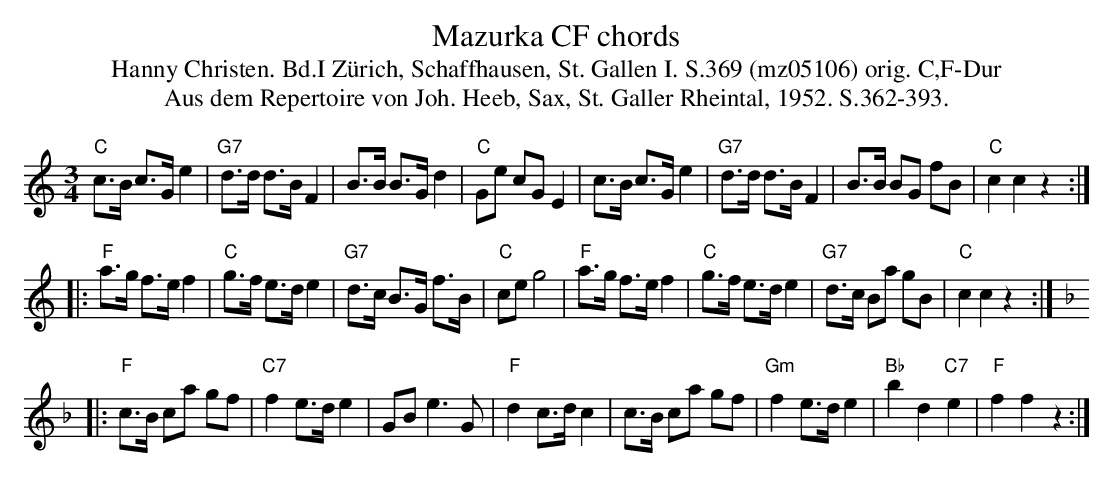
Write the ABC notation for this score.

X:1
T: Mazurka CF chords
T:Hanny Christen. Bd.I Zürich, Schaffhausen, St. Gallen I. S.369 (mz05106) orig. C,F-Dur
T: Aus dem Repertoire von Joh. Heeb, Sax, St. Galler Rheintal, 1952. S.362-393.
M:3/4
L:1/8
K:C %%MIDI gchordon
"C"c>B c>G e2 | "G7"d>d d>B F2 | B>B B>G d2 | "C"Ge cG E2 | c>B c>G e2 | "G7"d>d d>B F2 | B>B BG fB | "C"c2c2z2 ::
"F"a>g f>ef2 | "C"g>f e>de2 | "G7"d>c B>G f>B | "C"ceg4 | "F"a>g f>ef2 | "C"g>f e>de2 | "G7"d>c Ba gB | "C"c2c2z2:: [K:F]
"F"c>B ca gf | "C7"f2e>de2 | GB e3G | "F"d2 c>dc2 | c>B ca gf | "Gm"f2e>de2 | "Bb"b2d2"C7"e2 | "F"f2f2z2 :|
